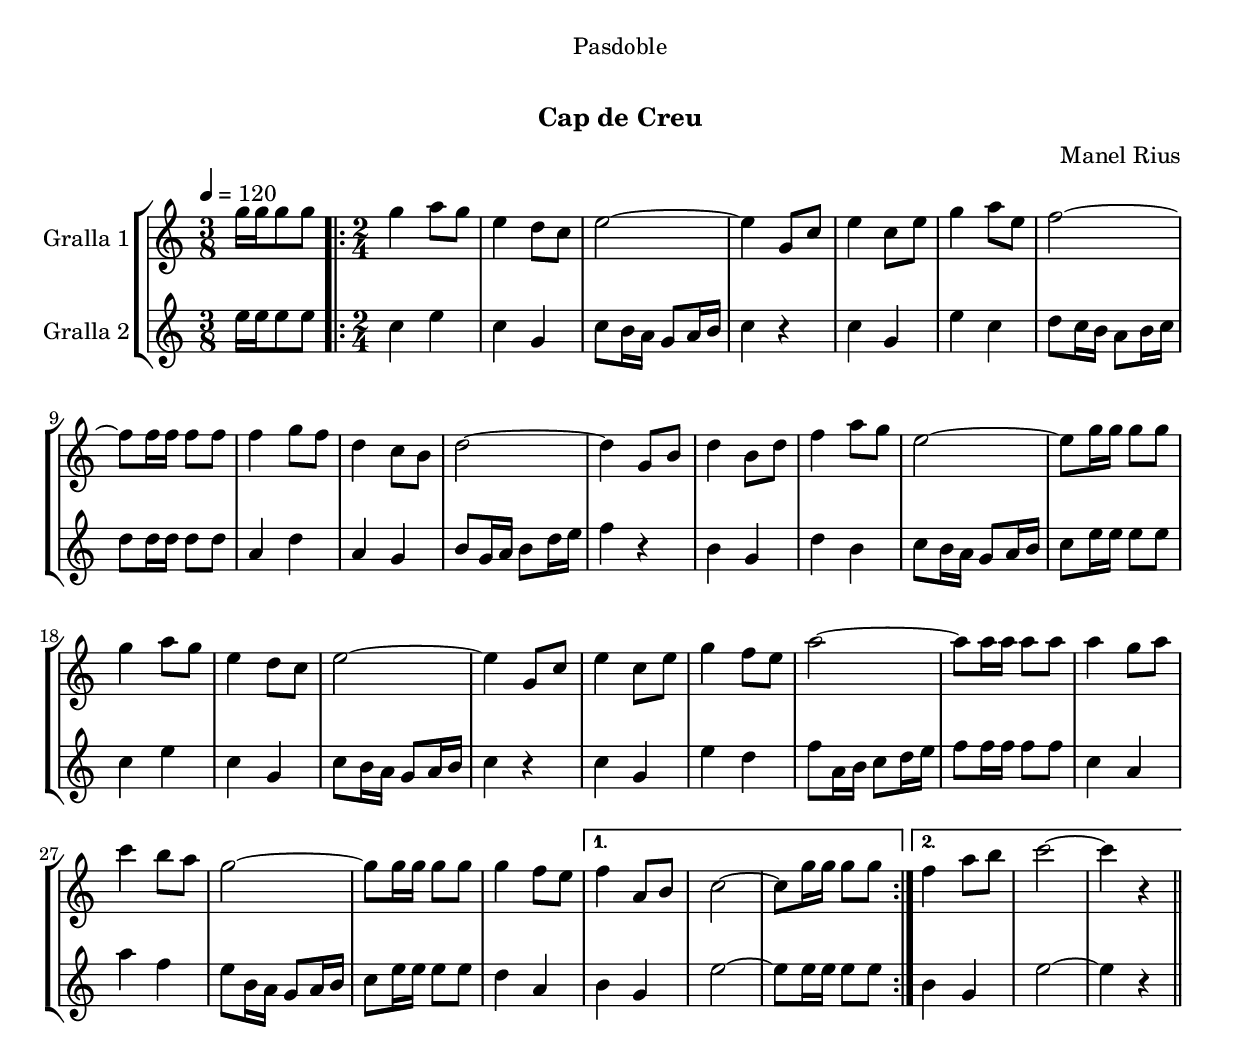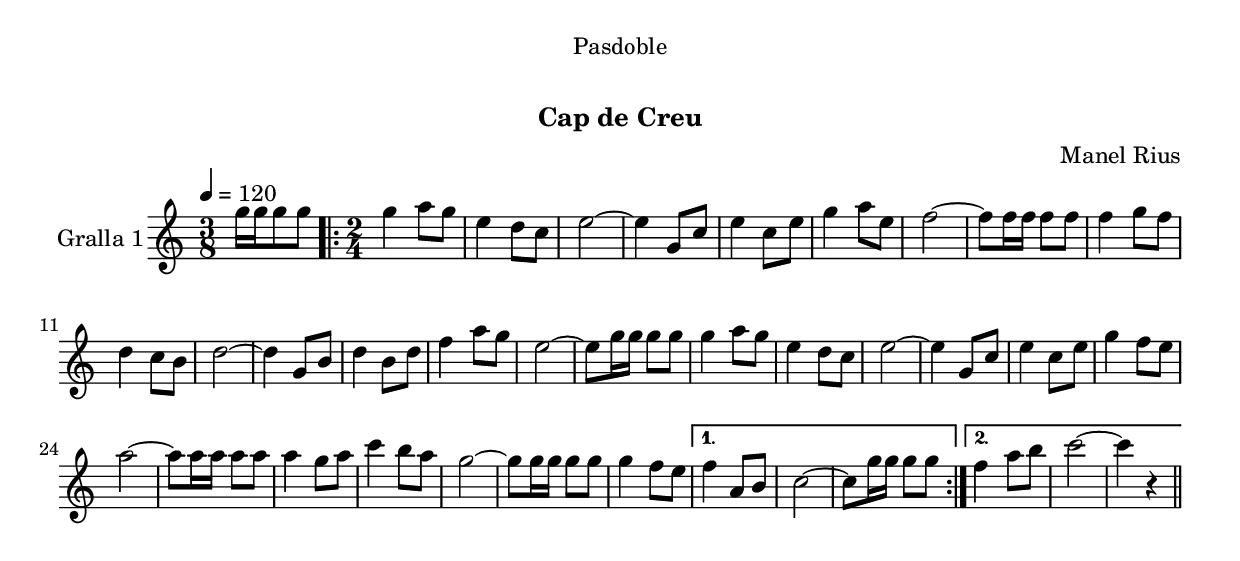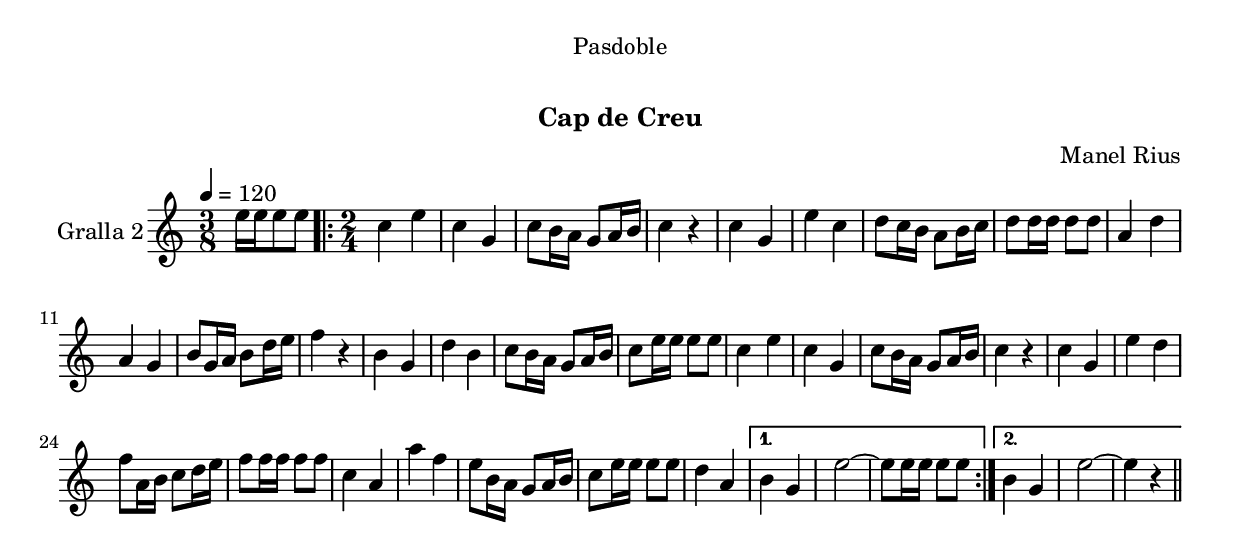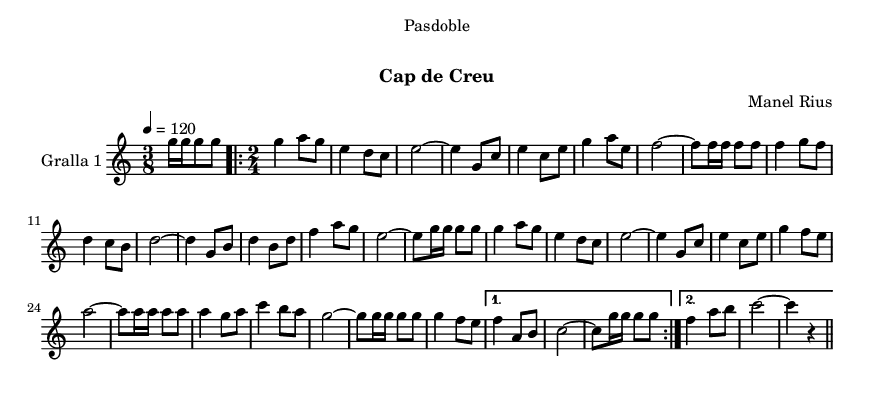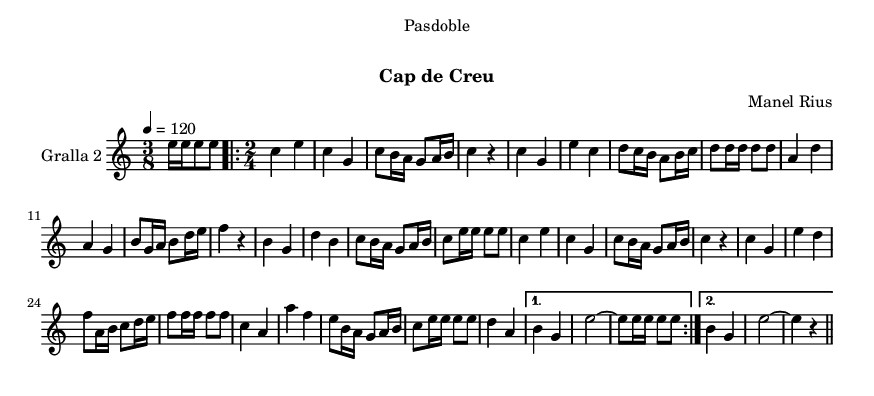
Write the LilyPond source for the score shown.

\version "2.16.0"

\header {
  dedication="Pasdoble"
  title="   "
  subtitle="Cap de Creu"
  subsubtitle=""
  poet=""
  meter=""
  piece=""
  composer="Manel Rius"
  arranger=""
  opus=""
  instrument=""
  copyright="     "
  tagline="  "
}

liniaroAa =
\relative g''
{
  \tempo 4=120
  \clef treble
  \key c \major
  \time 3/8
  g16 g g8 g  |
  \time 2/4   \repeat volta 2 { g4 a8 g  |
  e4 d8 c  |
  e2 ~  |
  %05
  e4 g,8 c  |
  e4 c8 e  |
  g4 a8 e  |
  f2 ~  |
  f8 f16 f f8 f  |
  %10
  f4 g8 f  |
  d4 c8 b  |
  d2 ~  |
  d4 g,8 b  |
  d4 b8 d  |
  %15
  f4 a8 g  |
  e2 ~  |
  e8 g16 g g8 g  |
  g4 a8 g  |
  e4 d8 c  |
  %20
  e2 ~  |
  e4 g,8 c  |
  e4 c8 e  |
  g4 f8 e  |
  a2 ~  |
  %25
  a8 a16 a a8 a  |
  a4 g8 a  |
  c4 b8 a  |
  g2 ~  |
  g8 g16 g g8 g  |
  %30
  g4 f8 e }
  \alternative { { f4 a,8 b  |
  c2 ~  |
  c8 g'16 g g8 g }
  { f4 a8 b  |
  %35
  c2 ~  |
  c4 r4 } } \bar "||" % kompletite
}

liniaroAb =
\relative e''
{
  \tempo 4=120
  \clef treble
  \key c \major
  \time 3/8
  e16 e e8 e  |
  \time 2/4   \repeat volta 2 { c4 e  |
  c4 g  |
  c8 b16 a g8 a16 b  |
  %05
  c4 r  |
  c4 g  |
  e'4 c  |
  d8 c16 b a8 b16 c  |
  d8 d16 d d8 d  |
  %10
  a4 d  |
  a4 g  |
  b8 g16 a b8 d16 e  |
  f4 r  |
  b,4 g  |
  %15
  d'4 b  |
  c8 b16 a g8 a16 b  |
  c8 e16 e e8 e  |
  c4 e  |
  c4 g  |
  %20
  c8 b16 a g8 a16 b  |
  c4 r  |
  c4 g  |
  e'4 d  |
  f8 a,16 b c8 d16 e  |
  %25
  f8 f16 f f8 f  |
  c4 a  |
  a'4 f  |
  e8 b16 a g8 a16 b  |
  c8 e16 e e8 e  |
  %30
  d4 a }
  \alternative { { b4 g  |
  e'2 ~  |
  e8 e16 e e8 e }
  { b4 g  |
  %35
  e'2 ~  |
  e4 r4 } } \bar "||" % kompletite
}

\book {

\paper {
  print-page-number = false
}

\bookpart {
  \score {
    \new StaffGroup {
      \override Score.RehearsalMark #'self-alignment-X = #LEFT
      <<
        \new Staff \with {instrumentName = #"Gralla 1" } \liniaroAa
        \new Staff \with {instrumentName = #"Gralla 2" } \liniaroAb
      >>
    }
    \layout {}
  }\score { \unfoldRepeats
    \new StaffGroup {
      \override Score.RehearsalMark #'self-alignment-X = #LEFT
      <<
        \new Staff \with {instrumentName = #"Gralla 1" } \liniaroAa
        \new Staff \with {instrumentName = #"Gralla 2" } \liniaroAb
      >>
    }
    \midi {}
  }
}

\bookpart {
  \header {}
  \score {
    \new StaffGroup {
      \override Score.RehearsalMark #'self-alignment-X = #LEFT
      <<
        \new Staff \with {instrumentName = #"Gralla 1" } \liniaroAa
      >>
    }
    \layout {}
  }\score { \unfoldRepeats
    \new StaffGroup {
      \override Score.RehearsalMark #'self-alignment-X = #LEFT
      <<
        \new Staff \with {instrumentName = #"Gralla 1" } \liniaroAa
      >>
    }
    \midi {}
  }
}

\bookpart {
  \header {}
  \score {
    \new StaffGroup {
      \override Score.RehearsalMark #'self-alignment-X = #LEFT
      <<
        \new Staff \with {instrumentName = #"Gralla 2" } \liniaroAb
      >>
    }
    \layout {}
  }\score { \unfoldRepeats
    \new StaffGroup {
      \override Score.RehearsalMark #'self-alignment-X = #LEFT
      <<
        \new Staff \with {instrumentName = #"Gralla 2" } \liniaroAb
      >>
    }
    \midi {}
  }
}

}

\book {

\paper {
  print-page-number = false
  #(set-paper-size "a6landscape")
  #(layout-set-staff-size 14)
}

\bookpart {
  \header {}
  \score {
    \new StaffGroup {
      \override Score.RehearsalMark #'self-alignment-X = #LEFT
      <<
        \new Staff \with {instrumentName = #"Gralla 1" } \liniaroAa
      >>
    }
    \layout {}
  }
}

\bookpart {
  \header {}
  \score {
    \new StaffGroup {
      \override Score.RehearsalMark #'self-alignment-X = #LEFT
      <<
        \new Staff \with {instrumentName = #"Gralla 2" } \liniaroAb
      >>
    }
    \layout {}
  }
}

}

